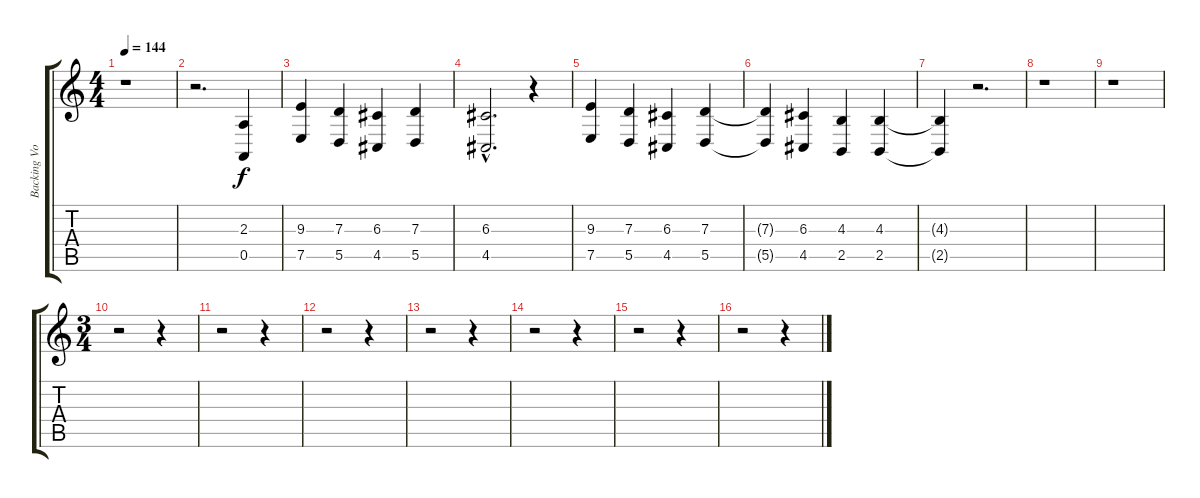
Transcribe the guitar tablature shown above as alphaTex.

\track ("Backing Vocals" "Backing Vo") {instrument flute}
\staff {score tabs}
\tuning (E4 B3 G3 D3 A2 E2) {hide}
\ts (4 4)
\tempo 144
\clef g2
\ks c
r.1{dy f} |
r.2{d} (2.3 0.5).4 |
(9.3 7.5).4 (7.3 5.5).4 (6.3 4.5).4 (7.3 5.5).4 |
(6.3{hac} 4.5{hac}).2{d} r.4 |
(9.3 7.5).4 (7.3 5.5).4 (6.3 4.5).4 (7.3 5.5).4 |
(7.3{t} 5.5{t}).4 (6.3 4.5).4 (4.3 2.5).4 (4.3 2.5).4 |
(4.3{t} 2.5{t}).4 r.2{d} |
r.1 |
r.1 |
\ts (3 4)
r.2 r.4 |
r.2 r.4 |
r.2 r.4 |
r.2 r.4 |
r.2 r.4 |
r.2 r.4 |
r.2 r.4
